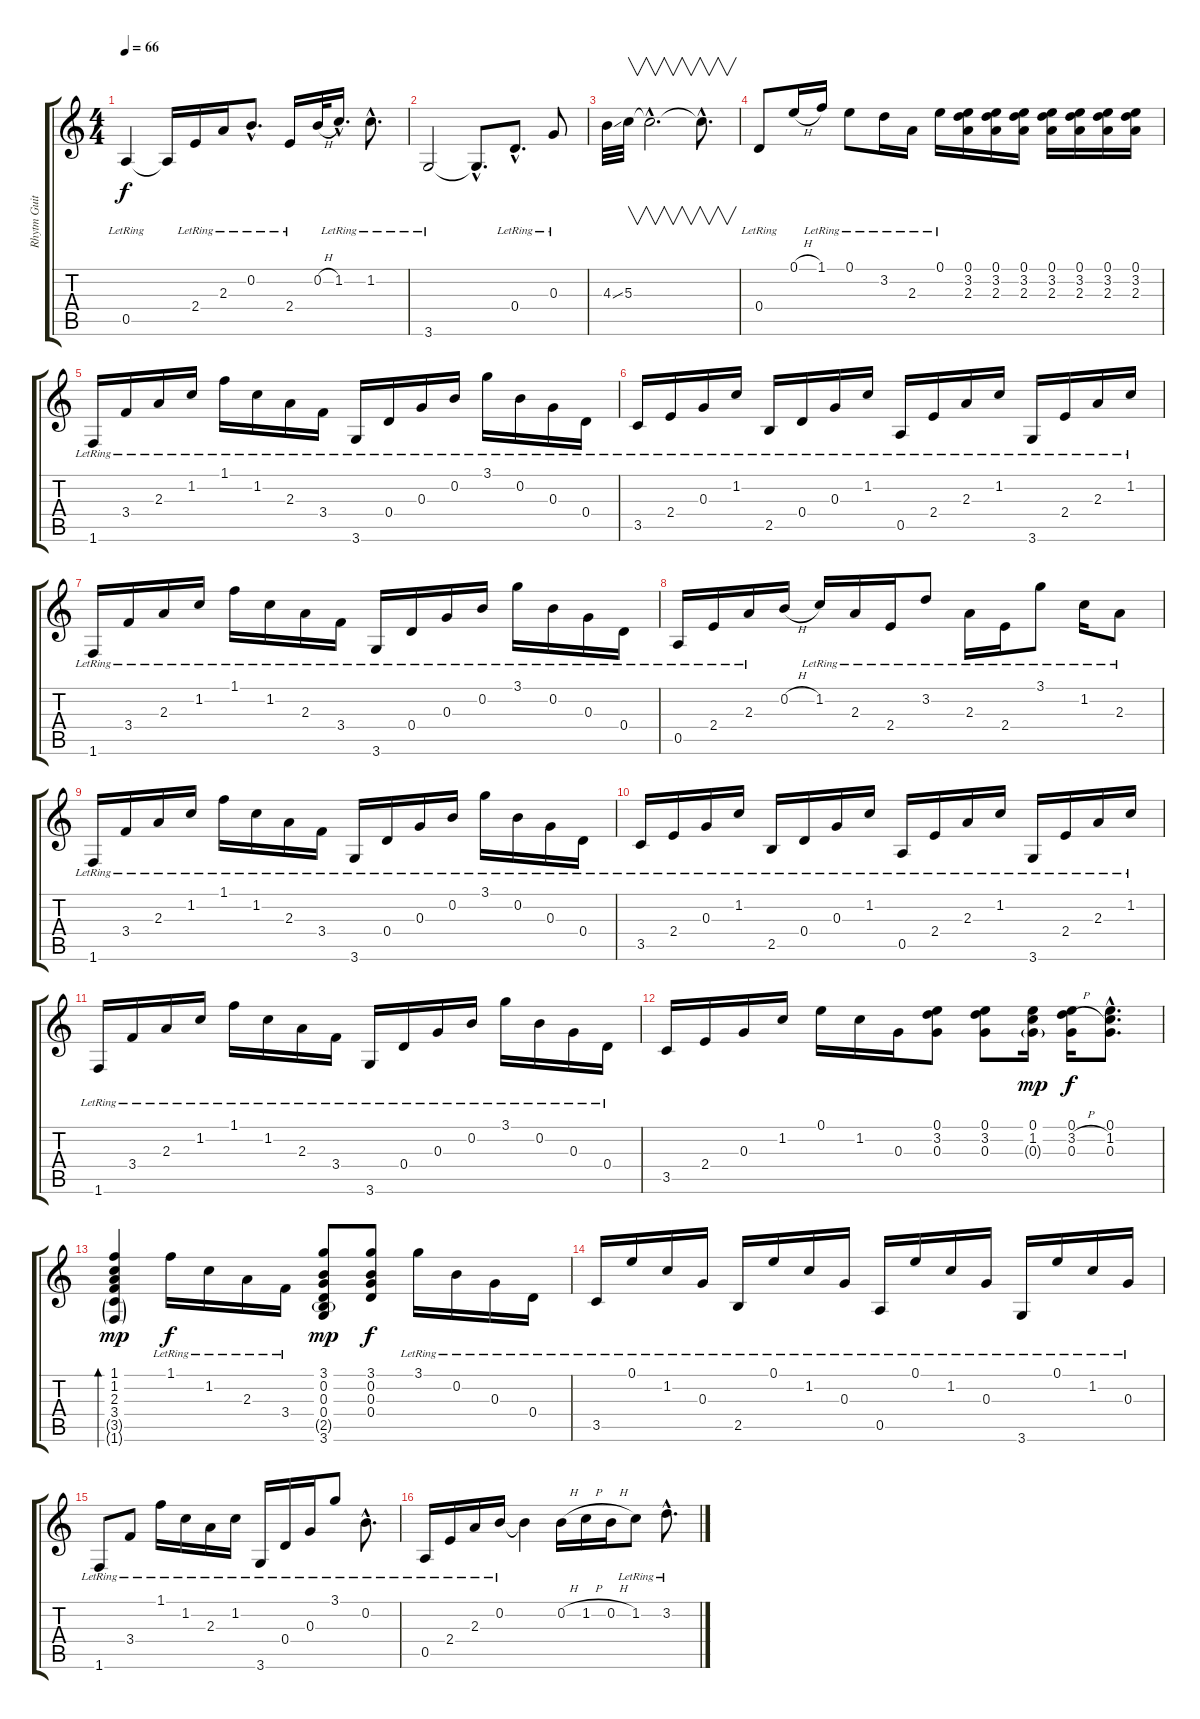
\track ("Rhytm Guitar" "Rhytm Guit") {instrument electricguitarjazz}
\staff {score tabs}
\tuning (E4 B3 G3 D3 A2 E2) {hide}
\ts (4 4)
\tempo 66
\clef g2
\ks c
0.5{lr}.4{dy f} 0.5{t}.16 2.4{lr}.16 2.3{lr}.16 0.2{hac lr}.8{d} 2.4{lr}.16 0.2{h}.32 1.2{hac lr}.16{d} 1.2{hac lr}.8{d} |
3.6{lr}.2 3.6{hac t}.8{d} 0.4{hac lr}.8{d} 0.3{lr}.8 |
4.3{ss}.32 5.3.32{v} 5.3{hac t}.2{v d} 5.3{hac t}.8{v d} |
0.4{lr}.8 0.1{h}.16 1.1{lr}.16 0.1{lr}.8 3.2{lr}.16 2.3{lr}.16 0.1{lr}.16 (0.1 3.2 2.3).16 (0.1 3.2 2.3).16 (0.1 3.2 2.3).16 (0.1 3.2 2.3).16 (0.1 3.2 2.3).16 (0.1 3.2 2.3).16 (0.1 3.2 2.3).16 |
1.6{lr}.16 3.4{lr}.16 2.3{lr}.16 1.2{lr}.16 1.1{lr}.16 1.2{lr}.16 2.3{lr}.16 3.4{lr}.16 3.6{lr}.16 0.4{lr}.16 0.3{lr}.16 0.2{lr}.16 3.1{lr}.16 0.2{lr}.16 0.3{lr}.16 0.4{lr}.16 |
3.5{lr}.16 2.4{lr}.16 0.3{lr}.16 1.2{lr}.16 2.5{lr}.16 0.4{lr}.16 0.3{lr}.16 1.2{lr}.16 0.5{lr}.16 2.4{lr}.16 2.3{lr}.16 1.2{lr}.16 3.6{lr}.16 2.4{lr}.16 2.3{lr}.16 1.2{lr}.16 |
1.6{lr}.16 3.4{lr}.16 2.3{lr}.16 1.2{lr}.16 1.1{lr}.16 1.2{lr}.16 2.3{lr}.16 3.4{lr}.16 3.6{lr}.16 0.4{lr}.16 0.3{lr}.16 0.2{lr}.16 3.1{lr}.16 0.2{lr}.16 0.3{lr}.16 0.4{lr}.16 |
0.5{lr}.16 2.4{lr}.16 2.3{lr}.16 0.2{h}.16 1.2{lr}.16 2.3{lr}.16 2.4{lr}.16 3.2{lr}.8 2.3{lr}.16 2.4{lr}.16 3.1{lr}.8 1.2{lr}.16 2.3{lr}.8 |
1.6{lr}.16 3.4{lr}.16 2.3{lr}.16 1.2{lr}.16 1.1{lr}.16 1.2{lr}.16 2.3{lr}.16 3.4{lr}.16 3.6{lr}.16 0.4{lr}.16 0.3{lr}.16 0.2{lr}.16 3.1{lr}.16 0.2{lr}.16 0.3{lr}.16 0.4{lr}.16 |
3.5{lr}.16 2.4{lr}.16 0.3{lr}.16 1.2{lr}.16 2.5{lr}.16 0.4{lr}.16 0.3{lr}.16 1.2{lr}.16 0.5{lr}.16 2.4{lr}.16 2.3{lr}.16 1.2{lr}.16 3.6{lr}.16 2.4{lr}.16 2.3{lr}.16 1.2{lr}.16 |
1.6{lr}.16 3.4{lr}.16 2.3{lr}.16 1.2{lr}.16 1.1{lr}.16 1.2{lr}.16 2.3{lr}.16 3.4{lr}.16 3.6{lr}.16 0.4{lr}.16 0.3{lr}.16 0.2{lr}.16 3.1{lr}.16 0.2{lr}.16 0.3{lr}.16 0.4{lr}.16 |
3.5.16 2.4.16 0.3.16 1.2.16 0.1.16 1.2.16 0.3.16 (0.1 3.2 0.3).8 (0.1 3.2 0.3).8 (0.1 1.2 0.3{g}).16{dy mp} (0.1 3.2{h} 0.3).16{dy f} (0.1{hac} 1.2{hac} 0.3{hac}).8{d} |
(1.1 1.2 2.3 3.4 3.5{g} 1.6{g}).4{bd 240 dy mp} 1.1{lr}.16{dy f} 1.2{lr}.16 2.3{lr}.16 3.4{lr}.16 (3.1 0.2 0.3 0.4 2.5{g} 3.6).8{dy mp} (3.1 0.2 0.3 0.4).8{dy f} 3.1{lr}.16 0.2{lr}.16 0.3{lr}.16 0.4{lr}.16 |
3.5{lr}.16 0.1{lr}.16 1.2{lr}.16 0.3{lr}.16 2.5{lr}.16 0.1{lr}.16 1.2{lr}.16 0.3{lr}.16 0.5{lr}.16 0.1{lr}.16 1.2{lr}.16 0.3{lr}.16 3.6{lr}.16 0.1{lr}.16 1.2{lr}.16 0.3{lr}.16 |
1.6{lr}.8 3.4{lr}.8 1.1{lr}.16 1.2{lr}.16 2.3{lr}.16 1.2{lr}.16 3.6{lr}.16 0.4{lr}.16 0.3{lr}.16 3.1{lr}.8 0.2{hac lr}.8{d} |
0.5{lr}.16 2.4{lr}.16 2.3{lr}.16 0.2{lr}.16 0.2{t}.4 0.2{h}.16 1.2{h}.16 0.2{h}.16 1.2{lr}.8 3.2{hac lr}.8{d}
